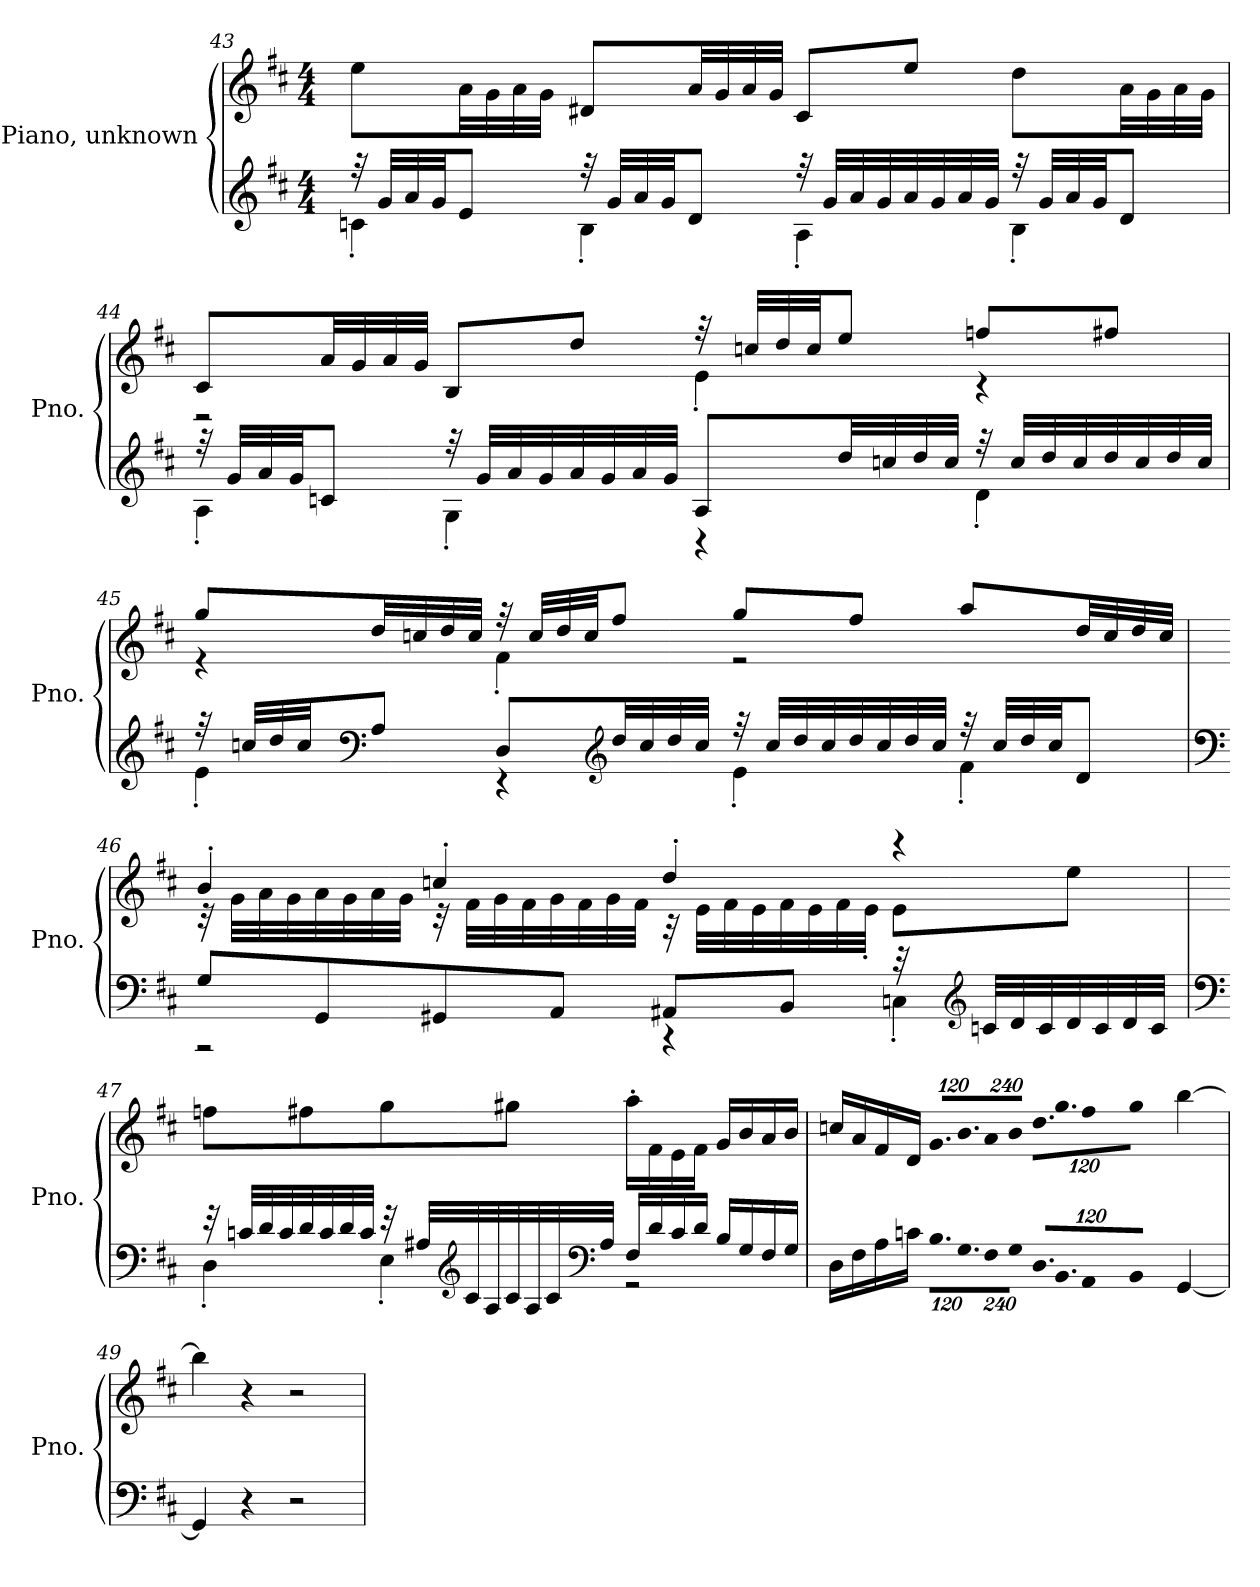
**kern	**kern
*part1	*part1
*staff2	*staff1
*I"Piano, unknown	*
*I'Pno.	*
!!LO:PB:g=z
*clefG2	*clefG2
*k[f#c#]	*k[f#c#]
*M4/4	*M4/4
=43	=43
*^	*
32r	4cn'\	8ee\L
32g/LLL	.	.
32a/	.	.
32g/JJ	.	.
8e/J	.	32a\LL
.	.	32g\
.	.	32a\
.	.	32g\JJJ
32r	4B'\	8d#X/L
32g/LLL	.	.
32a/	.	.
32g/JJ	.	.
8d/J	.	32a/LL
.	.	32g/
.	.	32a/
.	.	32g/JJJ
32r	4A'\	8c#/L
32g/LLL	.	.
32a/	.	.
32g/	.	.
32a/	.	8ee/J
32g/	.	.
32a/	.	.
32g/JJJ	.	.
32r	4B'\	8dd\L
32g/LLL	.	.
32a/	.	.
32g/JJ	.	.
8d/J	.	32a\LL
.	.	32g\
.	.	32a\
.	.	32g\JJJ
!!LO:LB:g=z
=44	=44	=44
*	*	*^
32r	4A'\	8c#/L	2r
32g/LLL	.	.	.
32a/	.	.	.
32g/JJ	.	.	.
8cn/J	.	32a/LL	.
.	.	32g/	.
.	.	32a/	.
.	.	32g/JJJ	.
32r	4G'\	8B/L	.
32g/LLL	.	.	.
32a/	.	.	.
32g/	.	.	.
32a/	.	8dd/J	.
32g/	.	.	.
32a/	.	.	.
32g/JJJ	.	.	.
8A/L	4r	32r	4e'\
.	.	32ccn/LLL	.
.	.	32dd/	.
.	.	32cc/JJ	.
32dd/LL	.	8ee/J	.
32ccn/	.	.	.
32dd/	.	.	.
32cc/JJJ	.	.	.
32r	4d'\	8ffn/L	4r
32cc/LLL	.	.	.
32dd/	.	.	.
32cc/	.	.	.
32dd/	.	8ff#X/J	.
32cc/	.	.	.
32dd/	.	.	.
32cc/JJJ	.	.	.
!!LO:LB:g=z	!!
=45	=45	=45	=45
32r	4e'\	8gg/L	4r
32ccn/LLL	.	.	.
32dd/	.	.	.
32cc/JJ	.	.	.
*clefF4	*	*	*
8A/J	.	32dd/LL	.
.	.	32ccn/	.
.	.	32dd/	.
.	.	32cc/JJJ	.
8D/L	4r	32r	4f#'\
.	.	32cc/LLL	.
.	.	32dd/	.
.	.	32cc/JJ	.
*clefG2	*	*	*
32dd/LL	.	8ff#/J	.
32cc/	.	.	.
32dd/	.	.	.
32cc/JJJ	.	.	.
32r	4e'\	8gg/L	2r
32cc/LLL	.	.	.
32dd/	.	.	.
32cc/	.	.	.
32dd/	.	8ff#/J	.
32cc/	.	.	.
32dd/	.	.	.
32cc/JJJ	.	.	.
32r	4f#'\	8aa/L	.
32cc/LLL	.	.	.
32dd/	.	.	.
32cc/JJ	.	.	.
8d/J	.	32dd/LL	.
.	.	32cc/	.
.	.	32dd/	.
.	.	32cc/JJJ	.
!!LO:LB:g=z	!!
=46	=46	=46	=46
*clefF4	*	*	*
8G/L	2r	4b'/	32r
.	.	.	32g\LLL
.	.	.	32a\
.	.	.	32g\
8GG/	.	.	32a\
.	.	.	32g\
.	.	.	32a\
.	.	.	32g\JJJ
8GG#X/	.	4ccn'/	32r
.	.	.	32f#\LLL
.	.	.	32g\
.	.	.	32f#\
8AA/J	.	.	32g\
.	.	.	32f#\
.	.	.	32g\
.	.	.	32f#\JJJ
8AA#X/L	4r	4dd'/	32r
.	.	.	32e\LLL
.	.	.	32f#\
.	.	.	32e\
8BB/J	.	.	32f#\
.	.	.	32e\
.	.	.	32f#\
.	.	.	32e'\JJJ
32r	4Cn'\	4r	8e\L
*clefG2	*	*	*
32cn/LLL	.	.	.
32d/	.	.	.
32c/	.	.	.
32d/	.	.	8ee\J
32c/	.	.	.
32d/	.	.	.
32c/JJJ	.	.	.
*	*	*v	*v
!!LO:LB:g=z
=47	=47	=47
*clefF4	*	*
32r	4D'\	8ffn\L
32cn/LLL	.	.
32d/	.	.
32c/	.	.
32d/	.	8ff#X\
32c/	.	.
32d/	.	.
32c/JJJ	.	.
32r	4E'\	8gg\
32A#X/LLL	.	.
*clefG2	*	*
32c/	.	.
32A#/	.	.
32c/	.	8gg#X\J
32A#/	.	.
32c/	.	.
*clefF4	*	*
32A#/JJJ	.	.
16F#/LL	2r	16aa'\LL
16d/	.	16f#\
16c/	.	16e\
16d/JJ	.	16f#\JJ
16B/LL	.	16g/LL
16G/	.	16b/
16F#/	.	16a/
16G/JJ	.	16b/JJ
*v	*v	*
!!LO:LB:g=z
=48	=48
16D\LL	16ccn/LL
16F#\	16a/
16A\	16f#/
16cn\JJ	16d/JJ
*Xbrackettup	*
!LO:N:vis=32.	!
*	*Xbrackettup
!	!LO:N:vis=32.
1920%103B\LLL	1920%103g/LLL
!LO:N:vis=32.	!LO:N:vis=32.
1920%103G\J	1920%103b/J
!LO:N:vis=16	!LO:N:vis=16
1920%137F#\	1920%137a/
!LO:N:vis=16	!LO:N:vis=16
1920%137G\JJ	1920%137b/JJ
!LO:N:vis=32.	!LO:N:vis=32.
1920%103D/LLL	1920%103dd\LLL
!LO:N:vis=32.	!LO:N:vis=32.
1920%103BB/J	1920%103gg\J
!LO:N:vis=16	!LO:N:vis=16
1920%137AA/	1920%137ff#\
!LO:N:vis=16	!LO:N:vis=16
1920%137BB/JJ	1920%137gg\JJ
[4GG/	[4bb\
=49	=49
4GG/]	4bb\]
4r	4r
2r	2r
=	=
*-	*-
